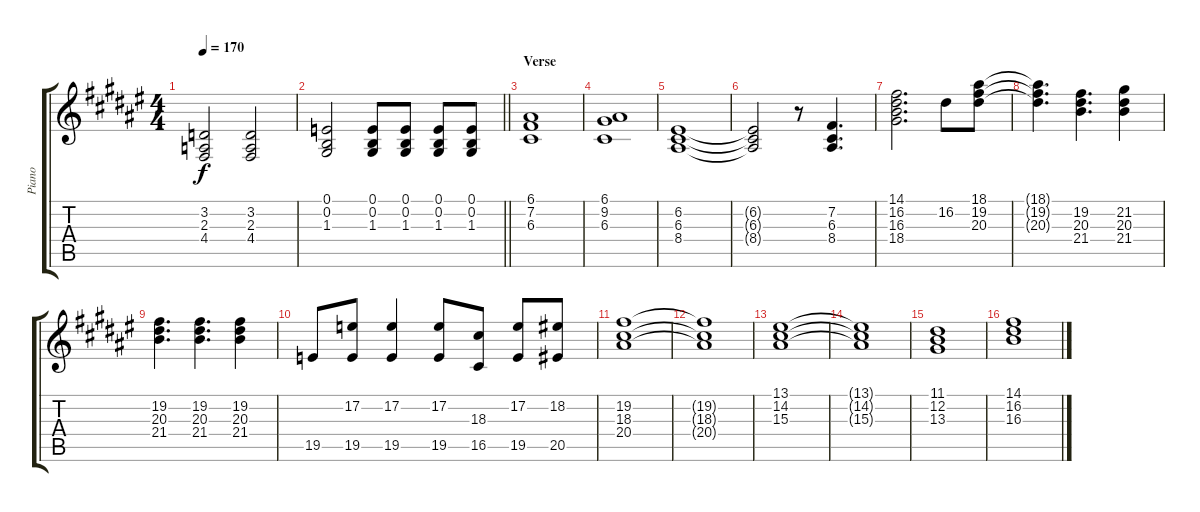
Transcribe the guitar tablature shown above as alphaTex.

\track ("Piano" "Piano") {instrument electricgrandpiano}
\staff {score tabs}
\tuning (E4 B3 G3 D3 A2 E2) {hide}
\ts (4 4)
\tempo 170
\clef g2
\ks f#
(3.2 2.3 4.4).2{dy f} (3.2 2.3 4.4).2 |
\barLineRight lightlight
(0.1 0.2 1.3).2 (0.1 0.2 1.3).8 (0.1 0.2 1.3).8 (0.1 0.2 1.3).8 (0.1 0.2 1.3).8 |
\section ("" "Verse")
(6.1 7.2 6.3).1 |
(6.1 9.2 6.3).1 |
(6.2 6.3 8.4).1 |
(6.2{t} 6.3{t} 8.4{t}).2 r.8 (7.2 6.3 8.4).4{d} |
(14.1 16.2 16.3 18.4).2{d} 16.2.8 (18.1 19.2 20.3).8 |
(18.1{t} 19.2{t} 20.3{t}).4{d} (19.2 20.3 21.4).4{d} (21.2 20.3 21.4).4 |
(19.2 20.3 21.4).4{d} (19.2 20.3 21.4).4{d} (19.2 20.3 21.4).4 |
19.5.8 (17.2 19.5).8 (17.2 19.5).4 (17.2 19.5).8 (18.3 16.5).8 (17.2 19.5).8 (18.2 20.5).8 |
(19.2 18.3 20.4).1 |
(19.2{t} 18.3{t} 20.4{t}).1 |
(13.1 14.2 15.3).1 |
(13.1{t} 14.2{t} 15.3{t}).1 |
(11.1 12.2 13.3).1 |
(14.1 16.2 16.3).1
